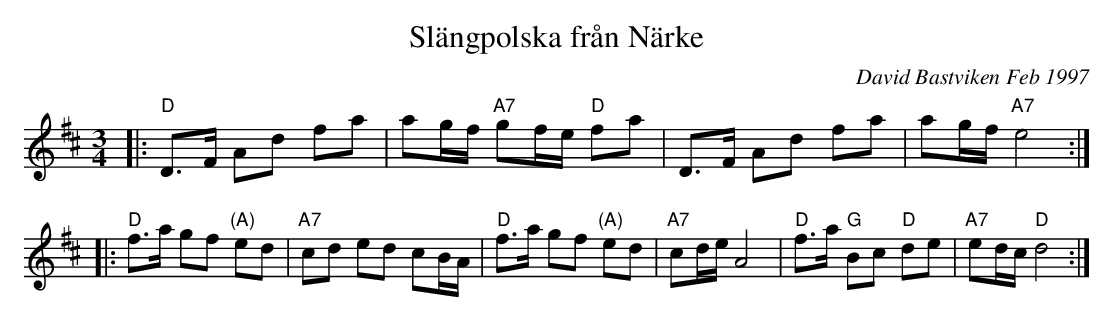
X:1
T: Sl\"angpolska fr\aan N\"arke
O: David Bastviken Feb 1997
M: 3/4
L: 1/8
K: D
|: "D"D>F Ad fa | ag/f/ "A7"gf/e/ "D"fa |  D>F Ad fa | ag/f/ "A7"e4 :|
|: "D"f>a gf "(A)"ed | "A7"cd ed cB/A/ | "D"f>a gf "(A)"ed | "A7"cd/e/ A4 | "D"f>a "G"Bc "D"de | "A7"ed/c/ "D"d4 :|
